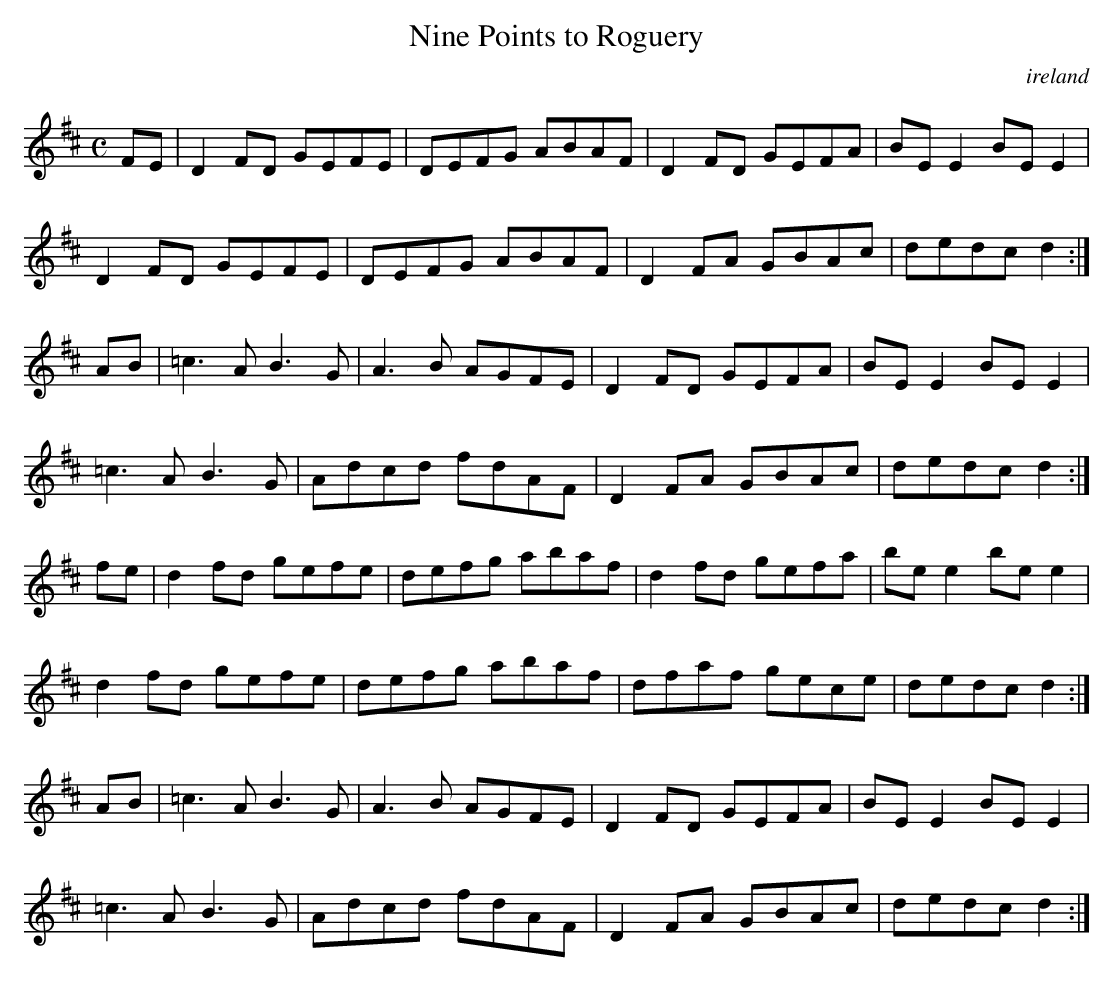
X:1
T:Nine Points to Roguery
O:ireland
M:C
L:1/8
K:D Major
FE|D2FD GEFE|DEFG ABAF|D2FD GEFA|BEE2 BEE2|!
D2FD GEFE|DEFG ABAF|D2FA GBAc|dedc d2:|!
AB|=c3A B3G|A3B AGFE|D2FD GEFA|BEE2 BEE2|!
=c3A B3G|Adcd fdAF|D2FA GBAc|dedc d2:|!
fe|d2fd gefe|defg abaf|d2fd gefa|bee2 bee2|!
d2fd gefe|defg abaf|dfaf gece|dedc d2:|!
AB|=c3A B3G|A3B AGFE|D2FD GEFA|BEE2 BEE2|!
=c3A B3G|Adcd fdAF|D2FA GBAc|dedc d2:|!
